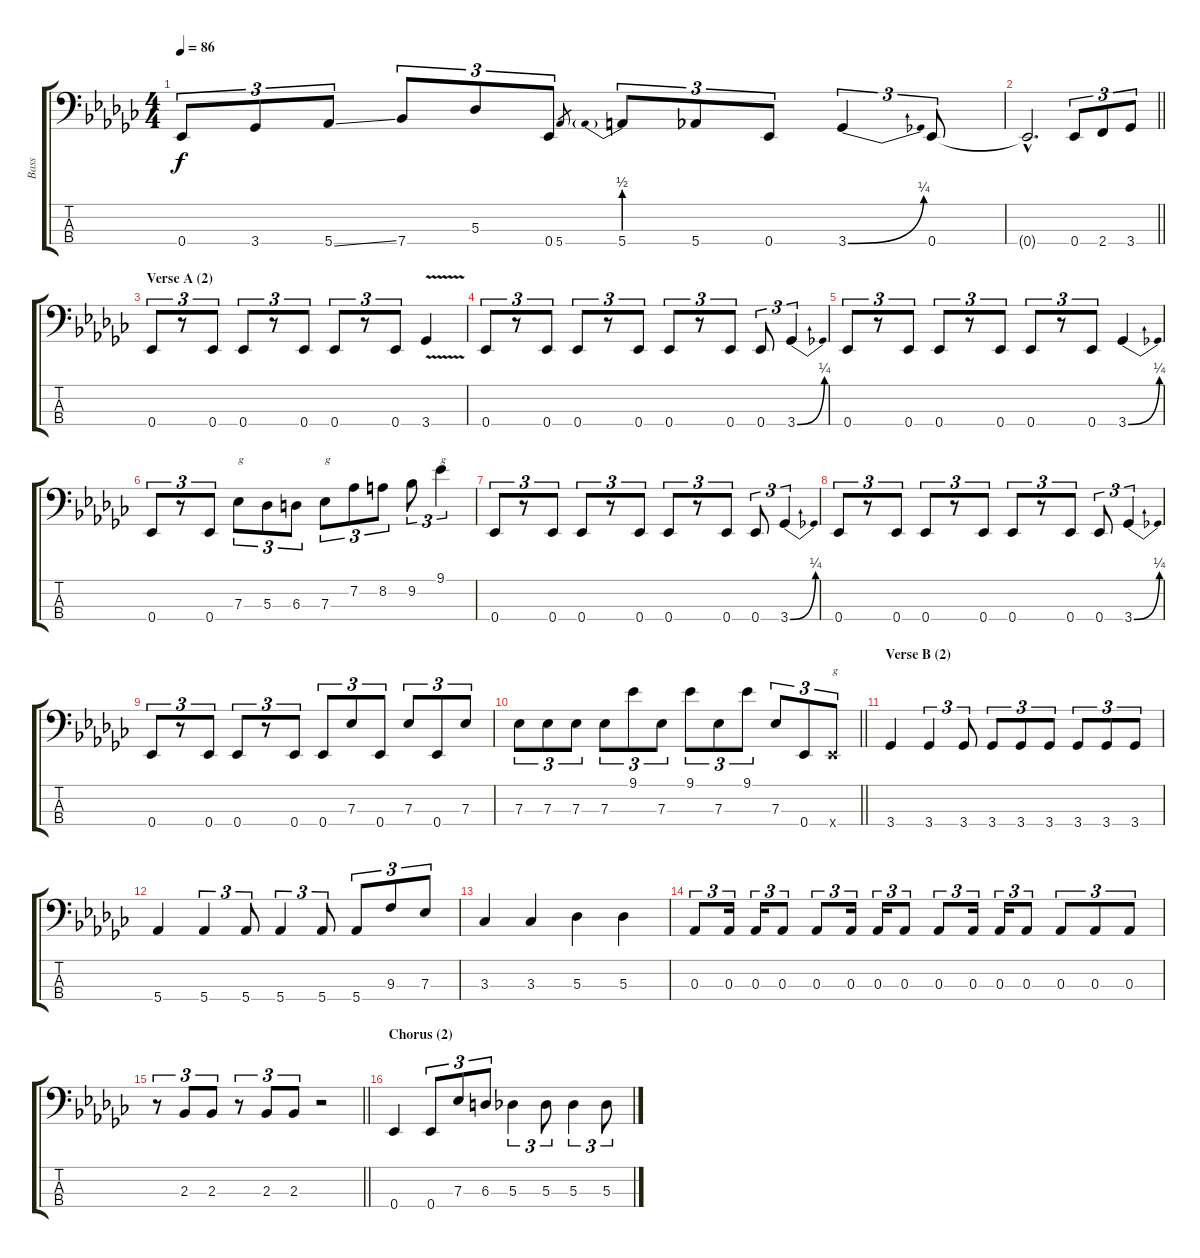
\track ("Bass" "Bass") {instrument electricbassfinger}
\staff {score tabs}
\tuning (Gb2 Db2 Ab1 Eb1) {hide}
\ts (4 4)
\tempo 86
\clef f4
\ks ebminor
0.4.8{tu (3 2) dy f} 3.4.8{tu (3 2)} 5.4{ss}.8{tu (3 2)} 7.4.8{tu (3 2)} 5.3.8{tu (3 2)} 0.4.8{tu (3 2)} 5.4.8{gr} 5.4{be (prebend 0 2 60 2)}.8{tu (3 2)} 5.4.8{tu (3 2)} 0.4.8{tu (3 2)} 3.4{be (bend 0 0 60 1)}.4{tu (3 2)} 0.4.8{tu (3 2)} |
\barLineRight lightlight
0.4{hac t}.2{d} 0.4.8{tu (3 2)} 2.4.8{tu (3 2)} 3.4.8{tu (3 2)} |
\section ("" "Verse A (2)")
0.4.8{tu (3 2)} r.8{tu (3 2)} 0.4.8{tu (3 2)} 0.4.8{tu (3 2)} r.8{tu (3 2)} 0.4.8{tu (3 2)} 0.4.8{tu (3 2)} r.8{tu (3 2)} 0.4.8{tu (3 2)} 3.4{v}.4 |
0.4.8{tu (3 2)} r.8{tu (3 2)} 0.4.8{tu (3 2)} 0.4.8{tu (3 2)} r.8{tu (3 2)} 0.4.8{tu (3 2)} 0.4.8{tu (3 2)} r.8{tu (3 2)} 0.4.8{tu (3 2)} 0.4.8{tu (3 2)} 3.4{be (bend 0 0 60 1)}.4{tu (3 2)} |
0.4.8{tu (3 2)} r.8{tu (3 2)} 0.4.8{tu (3 2)} 0.4.8{tu (3 2)} r.8{tu (3 2)} 0.4.8{tu (3 2)} 0.4.8{tu (3 2)} r.8{tu (3 2)} 0.4.8{tu (3 2)} 3.4{be (bend 0 0 60 1)}.4 |
0.4.8{tu (3 2)} r.8{tu (3 2)} 0.4.8{tu (3 2)} 7.3.8{tu (3 2) txt "g"} 5.3.8{tu (3 2)} 6.3.8{tu (3 2)} 7.3.8{tu (3 2) txt "g"} 7.2.8{tu (3 2)} 8.2.8{tu (3 2)} 9.2.8{tu (3 2)} 9.1.4{tu (3 2) txt "g"} |
0.4.8{tu (3 2)} r.8{tu (3 2)} 0.4.8{tu (3 2)} 0.4.8{tu (3 2)} r.8{tu (3 2)} 0.4.8{tu (3 2)} 0.4.8{tu (3 2)} r.8{tu (3 2)} 0.4.8{tu (3 2)} 0.4.8{tu (3 2)} 3.4{be (bend 0 0 60 1)}.4{tu (3 2)} |
0.4.8{tu (3 2)} r.8{tu (3 2)} 0.4.8{tu (3 2)} 0.4.8{tu (3 2)} r.8{tu (3 2)} 0.4.8{tu (3 2)} 0.4.8{tu (3 2)} r.8{tu (3 2)} 0.4.8{tu (3 2)} 0.4.8{tu (3 2)} 3.4{be (bend 0 0 60 1)}.4{tu (3 2)} |
0.4.8{tu (3 2)} r.8{tu (3 2)} 0.4.8{tu (3 2)} 0.4.8{tu (3 2)} r.8{tu (3 2)} 0.4.8{tu (3 2)} 0.4.8{tu (3 2)} 7.3.8{tu (3 2)} 0.4.8{tu (3 2)} 7.3.8{tu (3 2)} 0.4.8{tu (3 2)} 7.3.8{tu (3 2)} |
\barLineRight lightlight
7.3.8{tu (3 2)} 7.3.8{tu (3 2)} 7.3.8{tu (3 2)} 7.3.8{tu (3 2)} 9.1.8{tu (3 2)} 7.3.8{tu (3 2)} 9.1.8{tu (3 2)} 7.3.8{tu (3 2)} 9.1.8{tu (3 2)} 7.3.8{tu (3 2)} 0.4.8{tu (3 2)} 0.4{x}.8{tu (3 2) txt "g"} |
\section ("" "Verse B (2)")
3.4.4 3.4.4{tu (3 2)} 3.4.8{tu (3 2)} 3.4.8{tu (3 2)} 3.4.8{tu (3 2)} 3.4.8{tu (3 2)} 3.4.8{tu (3 2)} 3.4.8{tu (3 2)} 3.4.8{tu (3 2)} |
5.4.4 5.4.4{tu (3 2)} 5.4.8{tu (3 2)} 5.4.4{tu (3 2)} 5.4.8{tu (3 2)} 5.4.8{tu (3 2)} 9.3.8{tu (3 2)} 7.3.8{tu (3 2)} |
3.3.4 3.3.4 5.3.4 5.3.4 |
0.3.8{tu (3 2)} 0.3.16{tu (3 2)} 0.3.16{tu (3 2)} 0.3.8{tu (3 2)} 0.3.8{tu (3 2)} 0.3.16{tu (3 2)} 0.3.16{tu (3 2)} 0.3.8{tu (3 2)} 0.3.8{tu (3 2)} 0.3.16{tu (3 2)} 0.3.16{tu (3 2)} 0.3.8{tu (3 2)} 0.3.8{tu (3 2)} 0.3.8{tu (3 2)} 0.3.8{tu (3 2)} |
\barLineRight lightlight
r.8{tu (3 2)} 2.3.8{tu (3 2)} 2.3.8{tu (3 2)} r.8{tu (3 2)} 2.3.8{tu (3 2)} 2.3.8{tu (3 2)} r.2 |
\section ("" "Chorus (2)")
0.4.4 0.4.8{tu (3 2)} 7.3.8{tu (3 2)} 6.3.8{tu (3 2)} 5.3.4{tu (3 2)} 5.3.8{tu (3 2)} 5.3.4{tu (3 2)} 5.3.8{tu (3 2)}
